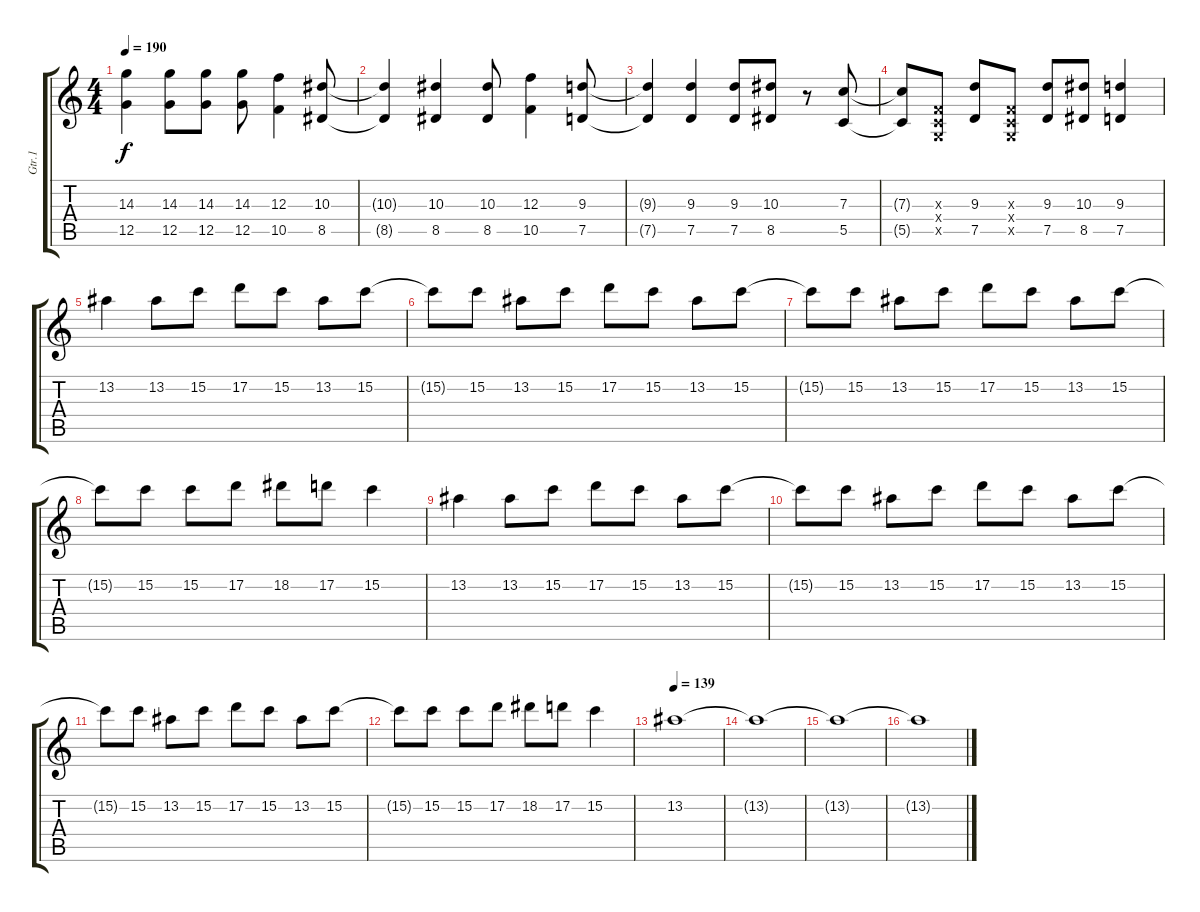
\track ("Gtr.1" "Gtr.1") {instrument distortionguitar}
\staff {score tabs}
\tuning (D4 A3 F3 C3 G2 C2) {hide}
\ts (4 4)
\tempo 190
\clef g2
\ks c
(14.3 12.5).4{dy f} (14.3 12.5).8 (14.3 12.5).8 (14.3 12.5).8 (12.3 10.5).4 (10.3 8.5).8 |
(10.3{t} 8.5{t}).4 (10.3 8.5).4 (10.3 8.5).8 (12.3 10.5).4 (9.3 7.5).8 |
(9.3{t} 7.5{t}).4 (9.3 7.5).4 (9.3 7.5).8 (10.3 8.5).8 r.8 (7.3 5.5).8 |
(7.3{t} 5.5{t}).8 (0.3{x} 0.4{x} 0.5{x}).8 (9.3 7.5).8 (0.3{x} 0.4{x} 0.5{x}).8 (9.3 7.5).8 (10.3 8.5).8 (9.3 7.5).4 |
13.2.4 13.2.8 15.2.8 17.2.8 15.2.8 13.2.8 15.2.8 |
15.2{t}.8 15.2.8 13.2.8 15.2.8 17.2.8 15.2.8 13.2.8 15.2.8 |
15.2{t}.8 15.2.8 13.2.8 15.2.8 17.2.8 15.2.8 13.2.8 15.2.8 |
15.2{t}.8 15.2.8 15.2.8 17.2.8 18.2.8 17.2.8 15.2.4 |
13.2.4 13.2.8 15.2.8 17.2.8 15.2.8 13.2.8 15.2.8 |
15.2{t}.8 15.2.8 13.2.8 15.2.8 17.2.8 15.2.8 13.2.8 15.2.8 |
15.2{t}.8 15.2.8 13.2.8 15.2.8 17.2.8 15.2.8 13.2.8 15.2.8 |
15.2{t}.8 15.2.8 15.2.8 17.2.8 18.2.8 17.2.8 15.2.4 |
\tempo 139
13.2.1 |
13.2{t}.1 |
13.2{t}.1 |
13.2{t}.1
